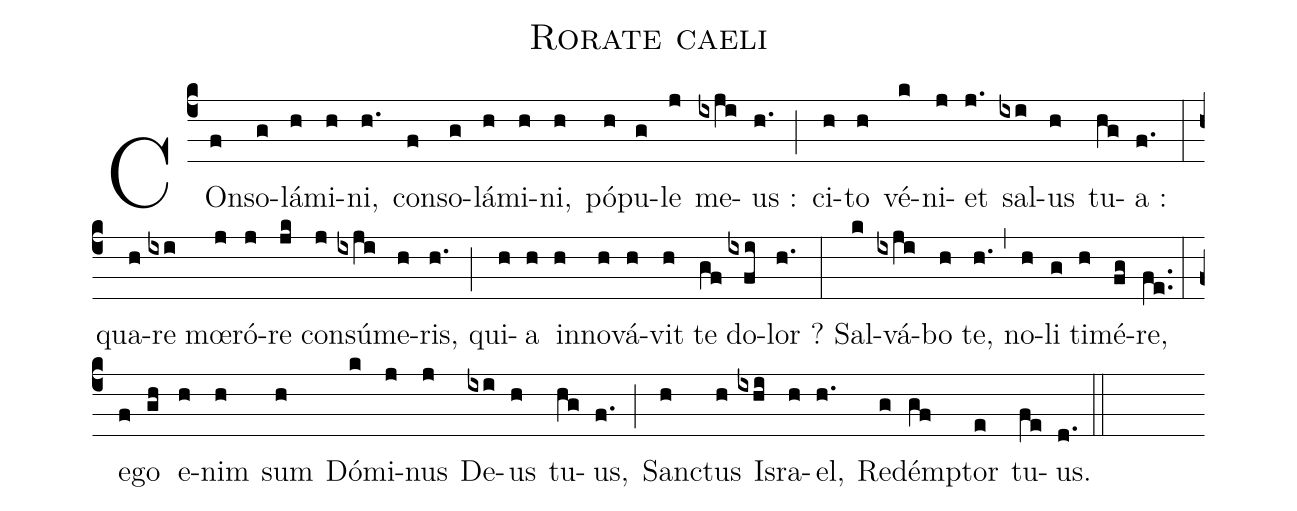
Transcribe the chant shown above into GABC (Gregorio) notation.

name:Rorate caeli;
%%
(c4) COn(f)so(g)lá(h)mi(h)ni,(h.) con(f)so(g)lá(h)mi(h)ni,(h) pó(h)pu(g)le(j) me(ixji)us~:(h.) (;) ci(h)to(h) vé(k)ni(j)et(j.) sal(ixi)us(h) tu(hg)a~:(f.) (:) qua(h)re(ixi) mœ(j)ró(j)re(jk) con(j)sú(ixji)me(h)ris,(h.) (;) qui(h)a(h) in(h)no(h)vá(h)vit(h) te(gf) do(ixfi)lor~?(h.) (:) Sal(k)vá(ixji)bo(h) te,(h.) (,) no(h)li(g) ti(h)mé(fg)re,(fe..) (:) e(f)go(gh) e(h)nim(h) sum(h) Dó(k)mi(j)nus(j) De(ixi)us(h) tu(hg)us,(f.) (;) Sanc(h)tus(h) Is(ixhi)ra(h)el,(h.) Re(g)démp(gf)tor(e) tu(fe)us.(d.) (::)
